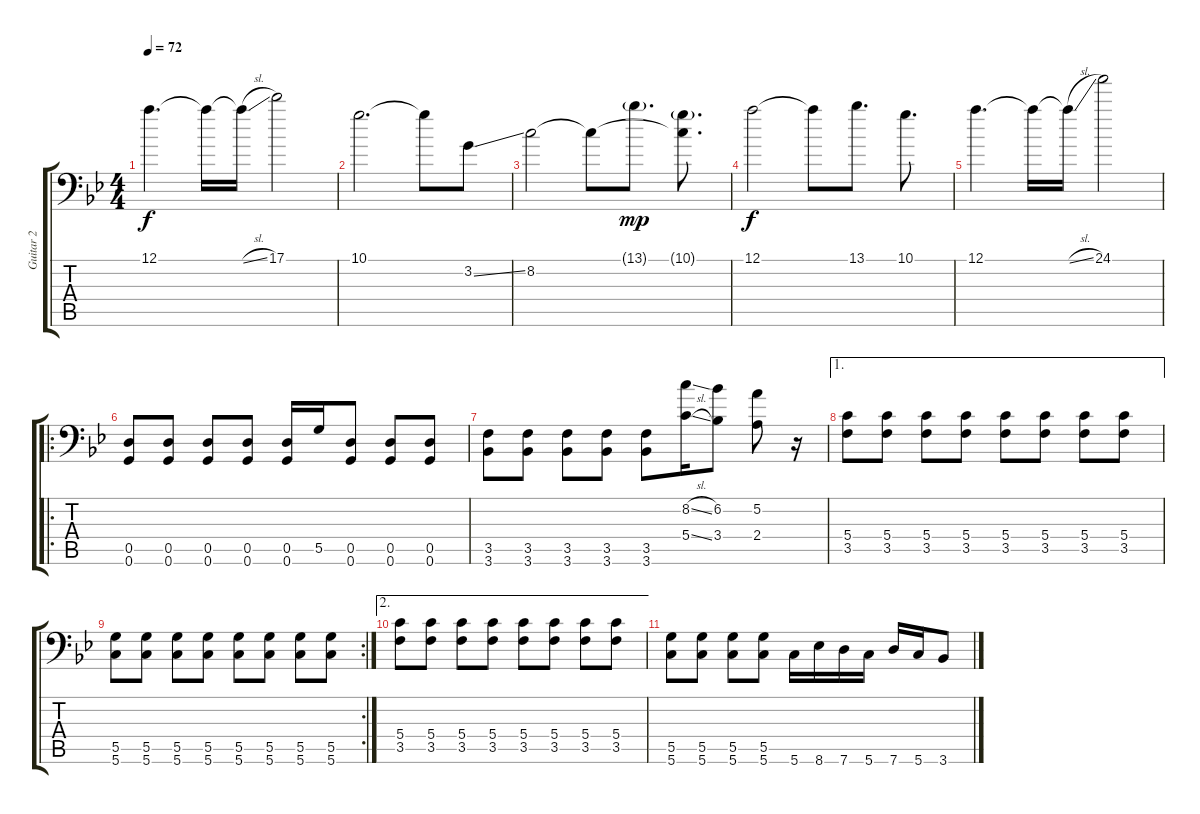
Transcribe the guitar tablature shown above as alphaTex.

\track ("Guitar 2" "Guitar 2") {instrument distortionguitar}
\staff {score tabs}
\tuning (A3 E3 C3 G2 D2 G1) {hide}
\ts (4 4)
\tempo 72
\clef f4
\ks gminor
12.1.4{d dy f} 12.1{t}.16 12.1{sl t}.16 17.1.2 |
10.1.2{d} 10.1{t}.8 3.2{ss}.8 |
8.2.2 8.2{t}.8 13.1{g}.8{d dy mp} (10.1{g} 8.2{t}).8{d} |
12.1.2{dy f} 12.1{t}.8 13.1.8{d} 10.1.8{d} |
12.1.4{d} 12.1{t}.16 12.1{sl t}.16 24.1.2 |
\ro
(0.5 0.6).8{volume 12} (0.5 0.6).8 (0.5 0.6).8 (0.5 0.6).8 (0.5 0.6).16 5.5.16 (0.5 0.6).8 (0.5 0.6).8 (0.5 0.6).8 |
(3.5 3.6).8 (3.5 3.6).8 (3.5 3.6).8 (3.5 3.6).8 (3.5 3.6).8 (8.2{sl} 5.4{sl}).16{volume 10} (6.2 3.4).8 (5.2 2.4).8 r.16 |
\ae 1
(5.4 3.5).8{volume 12} (5.4 3.5).8 (5.4 3.5).8 (5.4 3.5).8 (5.4 3.5).8 (5.4 3.5).8 (5.4 3.5).8 (5.4 3.5).8 |
\rc 2
(5.5 5.6).8 (5.5 5.6).8 (5.5 5.6).8 (5.5 5.6).8 (5.5 5.6).8 (5.5 5.6).8 (5.5 5.6).8 (5.5 5.6).8 |
\ae 2
(5.4 3.5).8{volume 12} (5.4 3.5).8 (5.4 3.5).8 (5.4 3.5).8 (5.4 3.5).8 (5.4 3.5).8 (5.4 3.5).8 (5.4 3.5).8 |
(5.5 5.6).8 (5.5 5.6).8 (5.5 5.6).8 (5.5 5.6).8 5.6.16 8.6.16 7.6.16 5.6.16 7.6.16 5.6.16 3.6.8
